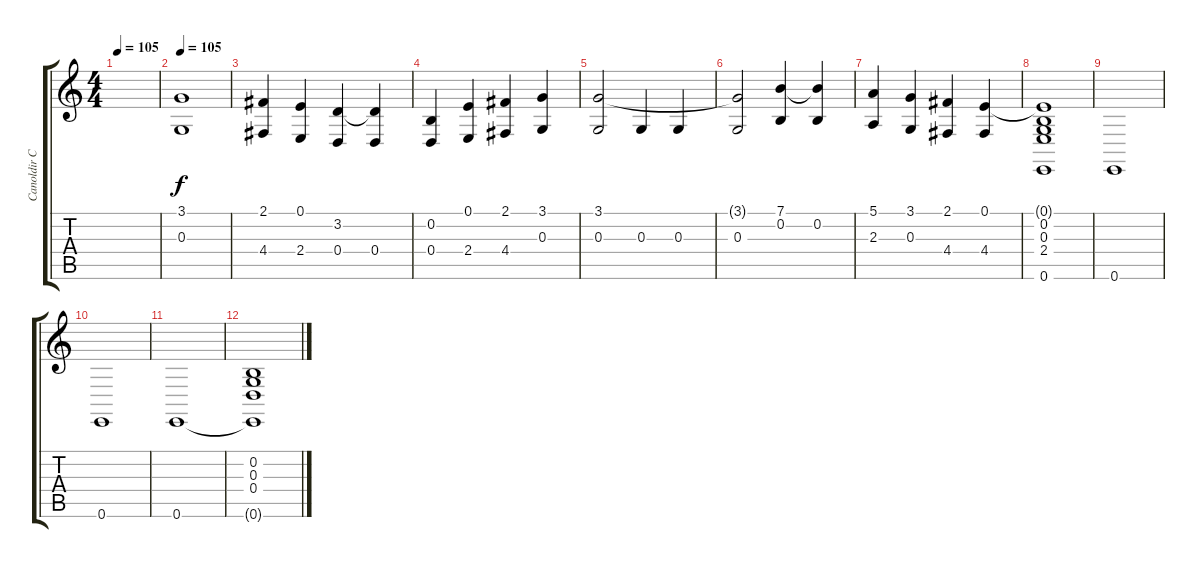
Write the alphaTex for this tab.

\track ("Canoldir Choir" "Canoldir C") {instrument choiraahs}
\staff {score tabs}
\tuning (E4 B3 G3 D3 A2 E2) {hide}
\ts (4 4)
\tempo 105
\clef g2
\ks c
|
\tempo 105
(3.1 0.3).1 |
(2.1 4.4).4 (0.1 2.4).4 (3.2 0.4).4 (3.2{t} 0.4).4 |
(0.2 0.4).4 (0.1 2.4).4 (2.1 4.4).4 (3.1 0.3).4 |
(3.1 0.3).2 0.3.4 0.3.4 |
(3.1{t} 0.3).2 (7.1 0.2).4 (7.1{t} 0.2).4 |
(5.1 2.3).4 (3.1 0.3).4 (2.1 4.4).4 (0.1 4.4).4 |
(0.1{t} 0.2 0.3 2.4 0.6).1 |
0.6.1 |
0.6.1 |
0.6.1 |
(0.2 0.3 0.4 0.6{t}).1
